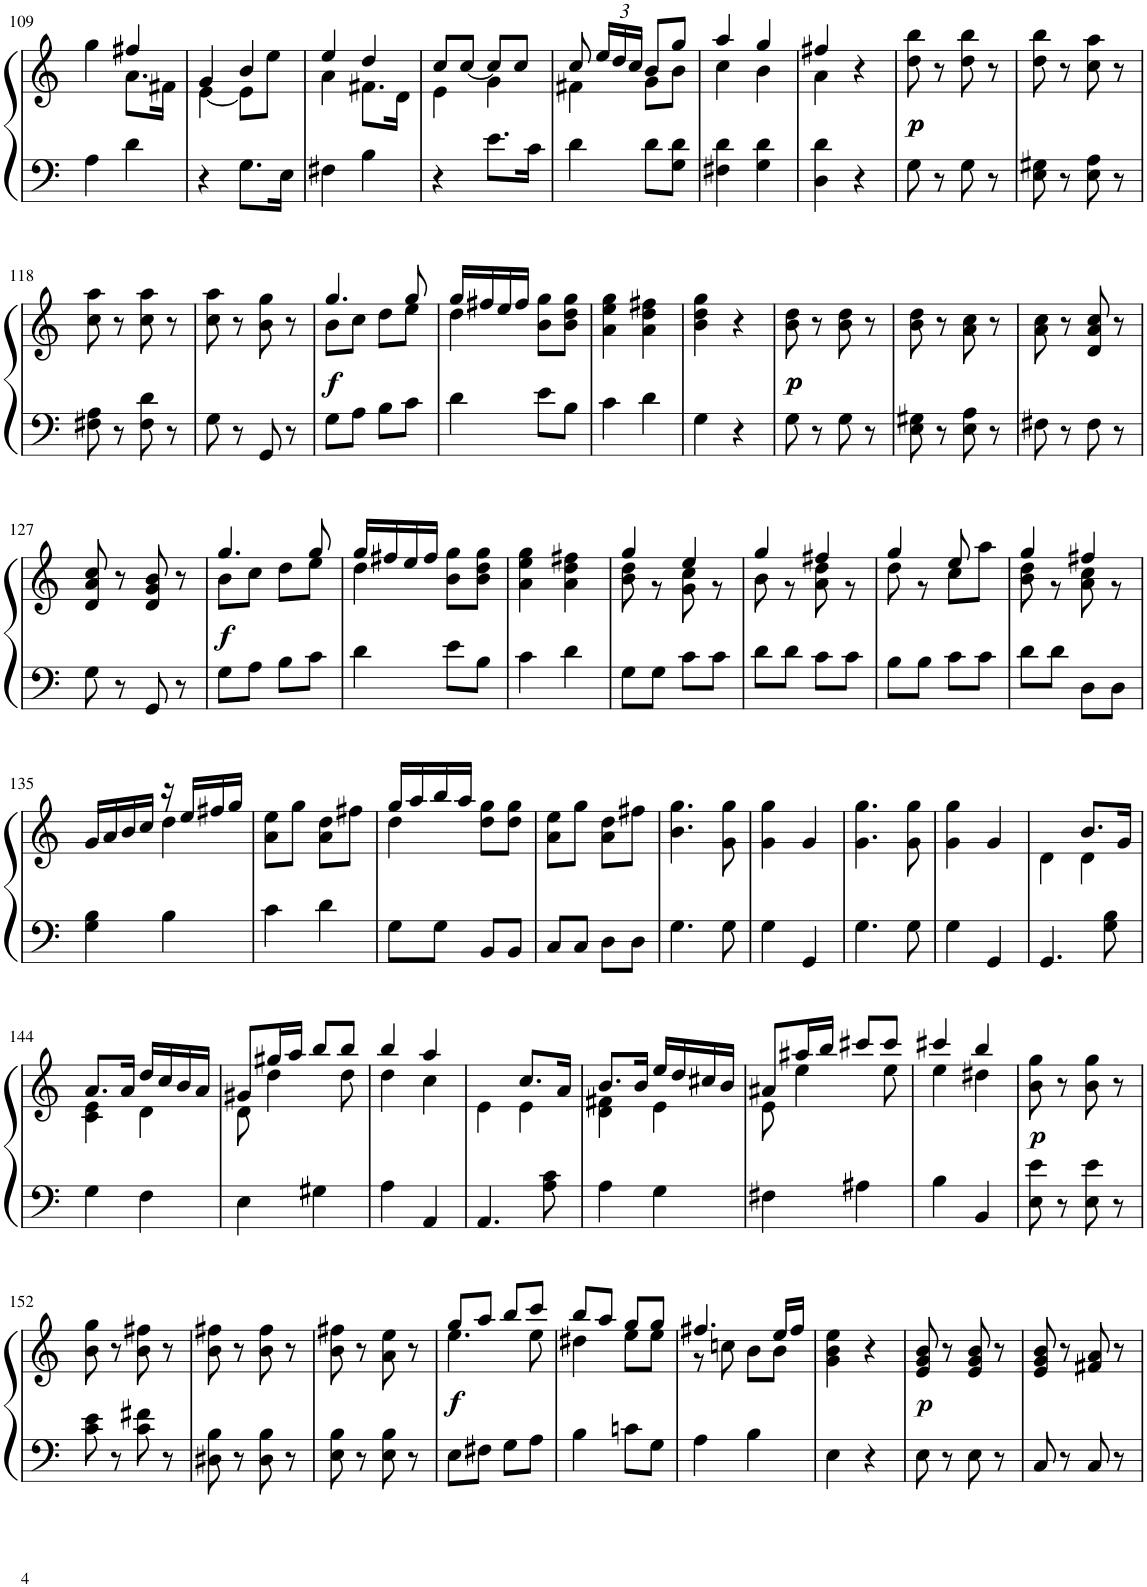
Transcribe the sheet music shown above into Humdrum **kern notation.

**kern	**kern	**dynam
*part1	*part1	*part1
*staff2	*staff1	*staff1/2
*I"Piano	*	*
*I'Pno.	*	*
!!LO:PB:g=z
*clefF4	*clefG2	*
*k[]	*k[]	*
*M2/4	*M2/4	*
=109	=109	=109
*	*^	*
4A\	4gg\	4ryy	.
4d\	4ff#X/	8.a\L	.
.	.	16f#X\Jk	.
=110	=110	=110	=110
4r	4g/	[4e\	.
8.G\L	4b/	8e\L]	.
.	.	8ee\J	.
16E\Jk	.	.	.
=111	=111	=111	=111
4F#X\	4ee/	4a\	.
4B\	4dd/	8.f#X\L	.
.	.	16d\Jk	.
=112	=112	=112	=112
4r	8cc/L	4e\	.
.	[<8cc/J	.	.
8.e\L	8cc/L]	4g\	.
.	8cc/J	.	.
16c\Jk	.	.	.
=113	=113	=113	=113
4d\	8cc/	4f#X\	.
*	*Xbrackettup	*	*
.	24ee/LL	.	.
.	24dd/	.	.
.	24cc/JJ	.	.
8d\L	8b/L	8g\L	.
8G\ 8d\J	8gg/J	8b\J	.
=114	=114	=114	=114
4F#X\ 4d\	4aa/	4cc\	.
4G\ 4d\	4gg/	4b\	.
=115	=115	=115	=115
4D\ 4d\	4ff#X/	4a\	.
4r	4r	4ryy	.
=116	=116	=116	=116
!	!	!	!LO:DY:b
!	!	!	!LO:DY:n=1:b
*	*v	*v	*
8G\	8dd\ 8bb\	p p
8r	8r	.
8G\	8dd\ 8bb\	.
8r	8r	.
=117	=117	=117
8E\ 8G#X\	8dd\ 8bb\	.
8r	8r	.
8E\ 8A\	8cc\ 8aa\	.
8r	8r	.
!!LO:LB:g=z
=118	=118	=118
8F#X\ 8A\	8cc\ 8aa\	.
8r	8r	.
8F#\ 8d\	8cc\ 8aa\	.
8r	8r	.
=119	=119	=119
8G\	8cc\ 8aa\	.
8r	8r	.
8GG/	8b\ 8gg\	.
8r	8r	.
=120	=120	=120
*	*^	*
!	!	!	!LO:DY:b
8G\L	4.gg/	8b\L	f
8A\J	.	8cc\J	.
8B\L	.	8dd\L	.
8c\J	8gg/	8ee\J	.
=121	=121	=121	=121
4d\	16gg/LL	4dd\	.
.	16ff#X/	.	.
.	16ee/	.	.
.	16ff#/JJ	.	.
8e\L	8b\ 8gg\L	4ryy	.
8B\J	8b\ 8dd\ 8gg\J	.	.
*	*v	*v	*
=122	=122	=122
4c\	4a\ 4ee\ 4gg\	.
4d\	4a\ 4dd\ 4ff#X\	.
=123	=123	=123
4G\	4b\ 4dd\ 4gg\	.
4r	4r	.
=124	=124	=124
!	!	!LO:DY:b
!	!	!LO:DY:n=1:b
8G\	8b\ 8dd\	p p
8r	8r	.
8G\	8b\ 8dd\	.
8r	8r	.
=125	=125	=125
8E\ 8G#X\	8b\ 8dd\	.
8r	8r	.
8E\ 8A\	8a\ 8cc\	.
8r	8r	.
=126	=126	=126
8F#X\	8a\ 8cc\	.
8r	8r	.
8F#\	8d/ 8a/ 8cc/	.
8r	8r	.
!!LO:LB:g=z
=127	=127	=127
8G\	8d/ 8a/ 8cc/	.
8r	8r	.
8GG/	8d/ 8g/ 8b/	.
8r	8r	.
=128	=128	=128
*	*^	*
!	!	!	!LO:DY:b
8G\L	4.gg/	8b\L	f
8A\J	.	8cc\J	.
8B\L	.	8dd\L	.
8c\J	8gg/	8ee\J	.
=129	=129	=129	=129
4d\	16gg/LL	4dd\	.
.	16ff#X/	.	.
.	16ee/	.	.
.	16ff#/JJ	.	.
8e\L	8b\ 8gg\L	4ryy	.
8B\J	8b\ 8dd\ 8gg\J	.	.
*	*v	*v	*
=130	=130	=130
4c\	4a\ 4ee\ 4gg\	.
4d\	4a\ 4dd\ 4ff#X\	.
=131	=131	=131
*	*^	*
8G\L	4gg/	8b\ 8dd\	.
8G\J	.	8r	.
8c\L	4ee/	8g\ 8cc\	.
8c\J	.	8r	.
=132	=132	=132	=132
8d\L	4gg/	8b\	.
8d\J	.	8r	.
8c\L	4ff#X/	8a\ 8dd\	.
8c\J	.	8r	.
=133	=133	=133	=133
8B\L	4gg/	8dd\	.
8B\J	.	8r	.
8c\L	8cc\L	8ee/	.
8c\J	8aa\J	8ryy	.
=134	=134	=134	=134
8d\L	4gg/	8b\ 8dd\	.
8d\J	.	8r	.
8D\L	4ff#X/	8a\ 8cc\	.
8D\J	.	8r	.
!!LO:LB:g=z	!!
=135	=135	=135	=135
4G\ 4B\	16g/LL	4ryy	.
.	16a/	.	.
.	16b/	.	.
.	16cc/JJ	.	.
4B\	16r	4dd\	.
.	16ee/LL	.	.
.	16ff#X/	.	.
.	16gg/JJ	.	.
*	*v	*v	*
=136	=136	=136
4c\	8a\ 8ee\L	.
.	8gg\J	.
4d\	8a\ 8dd\L	.
.	8ff#X\J	.
=137	=137	=137
*	*^	*
8G\L	16gg/LL	4dd\	.
.	16aa/	.	.
8G\J	16bb/	.	.
.	16aa/JJ	.	.
8BB/L	8dd\ 8gg\L	4ryy	.
8BB/J	8dd\ 8gg\J	.	.
*	*v	*v	*
=138	=138	=138
8C/L	8a\ 8ee\L	.
8C/J	8gg\J	.
8D\L	8a\ 8dd\L	.
8D\J	8ff#X\J	.
=139	=139	=139
4.G\	4.b\ 4.gg\	.
8G\	8g\ 8gg\	.
=140	=140	=140
4G\	4g\ 4gg\	.
4GG/	4g/	.
=141	=141	=141
4.G\	4.g\ 4.gg\	.
8G\	8g\ 8gg\	.
=142	=142	=142
4G\	4g\ 4gg\	.
4GG/	4g/	.
=143	=143	=143
*	*^	*
4.GG/	4d\	4ryy	.
.	8.b/L	4d\	.
8G\ 8B\	.	.	.
.	16g/Jk	.	.
!!LO:LB:g=z	!!
=144	=144	=144	=144
4G\	8.a/L	4c\ 4e\	.
.	16a/Jk	.	.
4F\	16dd/LL	4d\	.
.	16cc/	.	.
.	16b/	.	.
.	16a/JJ	.	.
=145	=145	=145	=145
4E\	8g#X/L	8d\	.
.	16gg#X/L	4dd\	.
.	16aa/JJ	.	.
4G#X\	8bb/L	.	.
.	8bb/J	8dd\	.
=146	=146	=146	=146
4A\	4bb/	4dd\	.
4AA/	4aa/	4cc\	.
=147	=147	=147	=147
4.AA/	4e\	4ryy	.
.	8.cc/L	4e\	.
8A\ 8c\	.	.	.
.	16a/Jk	.	.
=148	=148	=148	=148
4A\	8.b/L	4d\ 4f#X\	.
.	16b/Jk	.	.
4G\	16ee/LL	4e\	.
.	16dd/	.	.
.	16cc#X/	.	.
.	16b/JJ	.	.
=149	=149	=149	=149
4F#X\	8a#X/L	8e\	.
.	16aa#X/L	4ee\	.
.	16bb/JJ	.	.
4A#X\	8ccc#X/L	.	.
.	8ccc#/J	8ee\	.
=150	=150	=150	=150
4B\	4ccc#X/	4ee\	.
4BB/	4bb/	4dd#X\	.
=151	=151	=151	=151
!	!	!	!LO:DY:b
*	*v	*v	*
8E\ 8e\	8b\ 8gg\	p
8r	8r	.
8E\ 8e\	8b\ 8gg\	.
8r	8r	.
!!LO:LB:g=z
=152	=152	=152
8c\ 8e\	8b\ 8gg\	.
8r	8r	.
8c\ 8f#X\	8b\ 8ff#X\	.
8r	8r	.
=153	=153	=153
8D#X\ 8B\	8b\ 8ff#X\	.
8r	8r	.
8D#\ 8B\	8b\ 8ff#\	.
8r	8r	.
=154	=154	=154
8E\ 8B\	8b\ 8ff#X\	.
8r	8r	.
8E\ 8B\	8a\ 8ee\	.
8r	8r	.
=155	=155	=155
*	*^	*
!	!	!	!LO:DY:b
8E\L	8gg/L	4.ee\	f
8F#X\J	8aa/J	.	.
8G\L	8bb/L	.	.
8A\J	8ccc/J	8ee\	.
=156	=156	=156	=156
4B\	8bb/L	4dd#X\	.
.	8aa/J	.	.
8cn\L	8gg/L	8ee\L	.
8G\J	8gg/J	8ee\J	.
=157	=157	=157	=157
4A\	4.ff#X/	8r	.
.	.	8ccn\	.
4B\	.	8b\L	.
.	16ee/LL	8b\J	.
.	16ff#/JJ	.	.
*	*v	*v	*
=158	=158	=158
4E\	4g\ 4b\ 4ee\	.
4r	4r	.
=159	=159	=159
!	!	!LO:DY:b
8E\	8e/ 8g/ 8b/	p
8r	8r	.
8E\	8e/ 8g/ 8b/	.
8r	8r	.
=160	=160	=160
8C/	8e/ 8g/ 8b/	.
8r	8r	.
8C/	8f#X/ 8a/	.
8r	8r	.
=	=	=
*-	*-	*-
